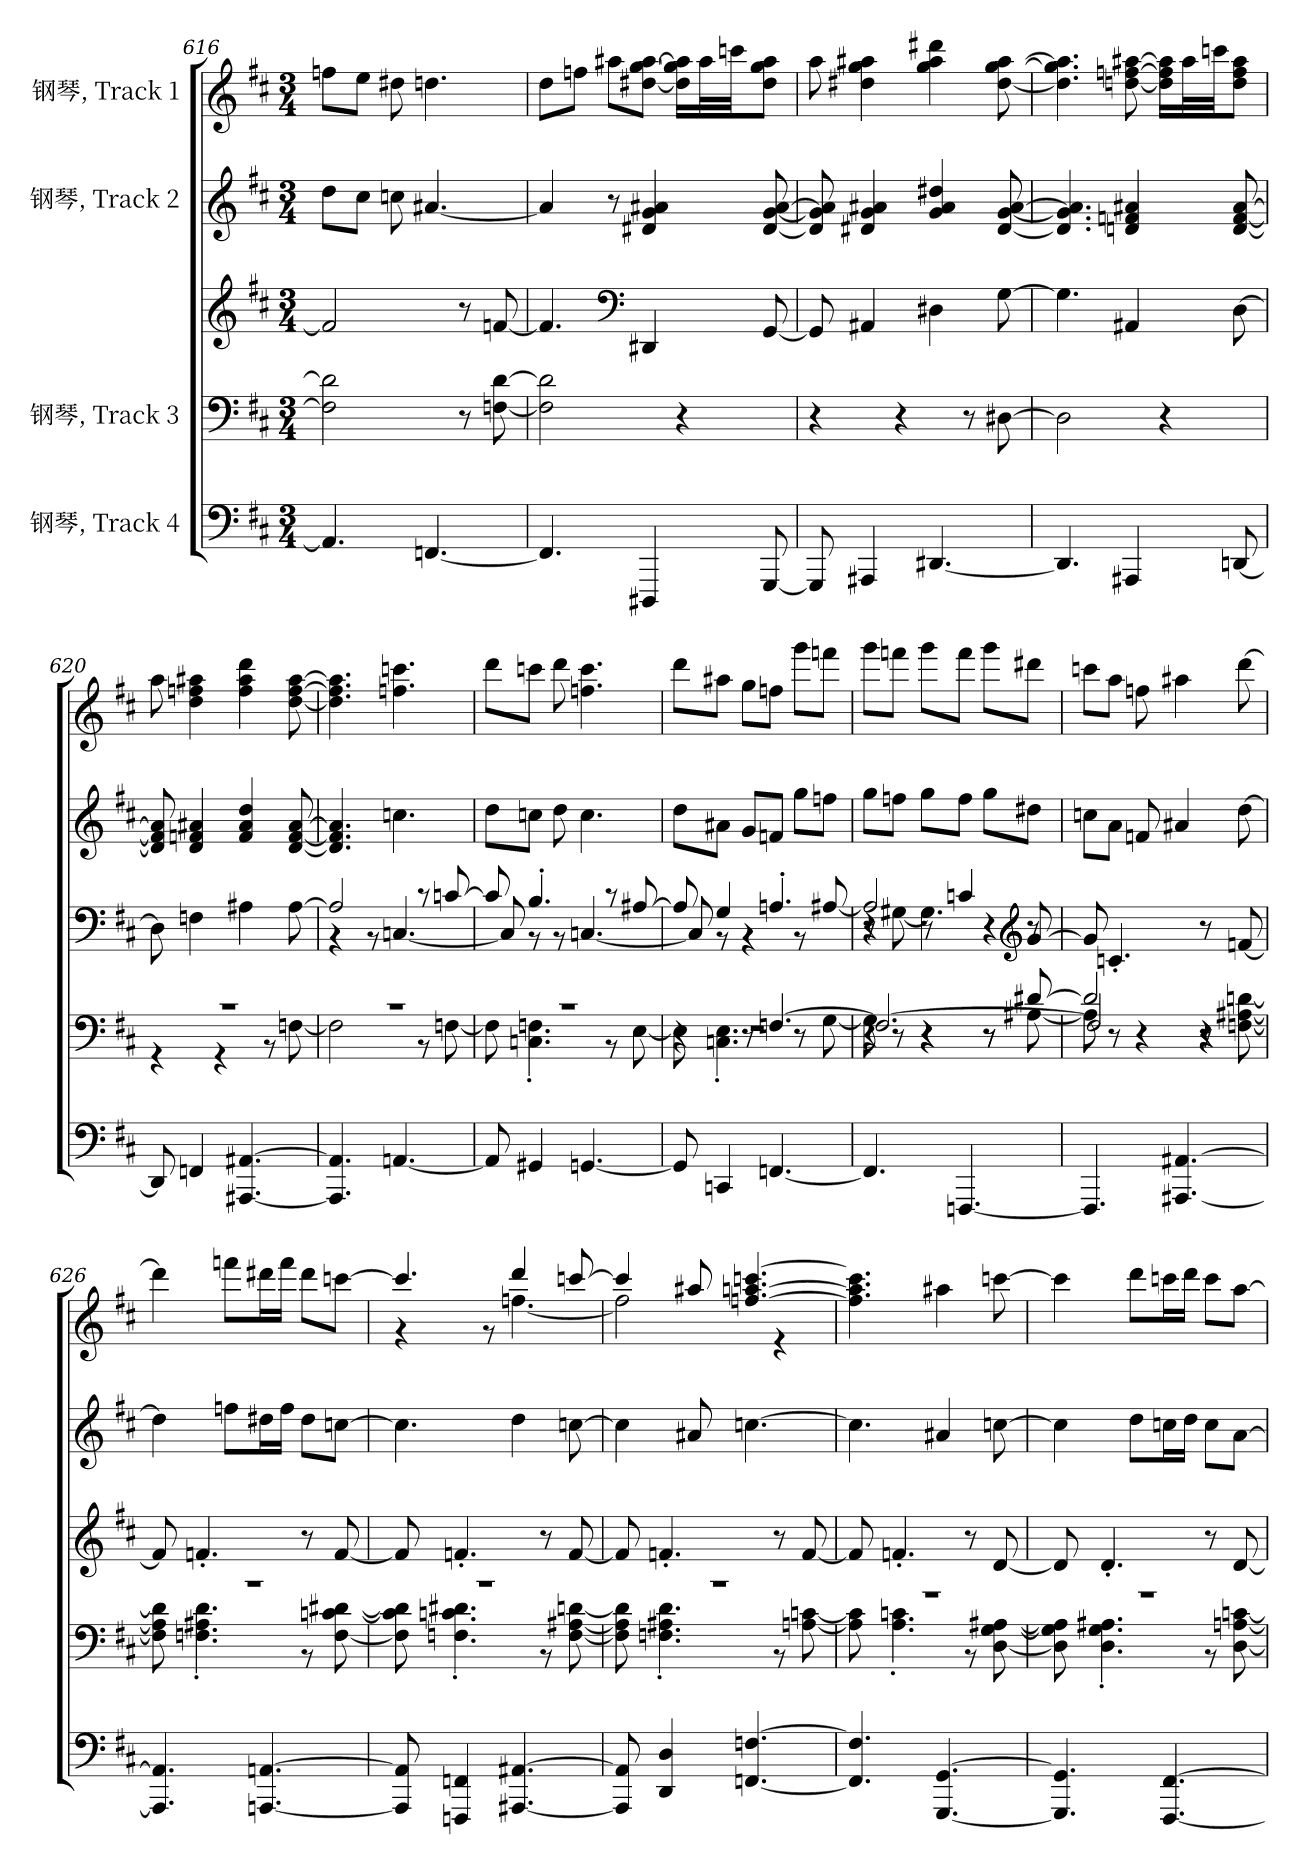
**kern	**kern	**kern	**kern	**kern
*part4	*part3	*part3	*part2	*part1
*staff5	*staff4	*staff3	*staff2	*staff1
*I"钢琴, Track 4	*I"钢琴, Track 3	*	*I"钢琴, Track 2	*I"钢琴, Track 1
*clefF4	*clefF4	*clefG2	*clefG2	*clefG2
*k[f#c#]	*k[f#c#]	*k[f#c#]	*k[f#c#]	*k[f#c#]
*M3/4	*M3/4	*M3/4	*M3/4	*M3/4
=616	=616	=616	=616	=616
4.AA#/]	2F\] 2d\]	2f/]	8dd\L	8ffn\L
.	.	.	8cc#\J	8ee\J
.	.	.	8ccn\	8dd#X\
[4.FFn/	.	.	[4.a#X/	4.ddn\
.	8r	8r	.	.
.	[8Fn\ [8d\	[8fn/	.	.
!!LO:LB:g=z
=617	=617	=617	=617	=617
4.FF/]	2F\] 2d\]	4.f/]	4a#/]	8dd\L
.	.	.	.	8ffn\J
.	.	.	8r	8aa#X\L
*	*	*clefF4	*	*
4DDD#X/	.	4DD#X/	4d#X/ 4g/ 4a#X/	[8dd#X\ [8gg\ [8aa#\J
.	4r	.	.	16dd#\] 16gg\] 16aa#\]LL
.	.	.	.	32aa#\L
.	.	.	.	32cccn\JJ
[8GGG/	.	[8GG/	[8d#/ [8g/ [8a#/	8dd#\ 8gg\ 8aa#\J
=618	=618	=618	=618	=618
8GGG/]	4r	8GG/]	8d#/] 8g/] 8a#/]	8aa\
4AAA#X/	.	4AA#X/	4d#X/ 4g/ 4a#X/	4dd#X\ 4gg\ 4aa#X\
.	4r	.	.	.
[4.DD#X/	.	4D#X\	4g/ 4a#/ 4dd#X/	4gg\ 4aa#\ 4ddd#X\
.	8r	.	.	.
.	[8D#X\	[8G\	[8d#/ [8g/ [8a#/	[8dd#\ [8gg\ [8aa#\
=619	=619	=619	=619	=619
4.DD#/]	2D#\]	4.G\]	4.d#/] 4.g/] 4.a#/]	4.dd#\] 4.gg\] 4.aa#\]
4AAA#X/	.	4AA#X/	4dn/ 4fn/ 4a#X/	[8ddn\ [8ffn\ [8aa#X\
.	4r	.	.	16dd\] 16ff\] 16aa#\]LL
.	.	.	.	32aa#\L
.	.	.	.	32cccn\JJ
[8DDn/	.	[8D\	[8d/ [8f/ [8a#/	8dd\ 8ff\ 8aa#\J
!!LO:PB:g=z
=620	=620	=620	=620	=620
*	*^	*	*	*
8DD/]	2.r	4r	8D\]	8d/] 8f/] 8a#/]	8aa\
4FFn/	.	.	4Fn\	4d/ 4fn/ 4a#X/	4dd\ 4ffn\ 4aa#X\
.	.	4r	.	.	.
[4.AAA#X/ [4.AA#X/	.	.	4A#X\	4f/ 4a#/ 4dd/	4ff\ 4aa#\ 4ddd\
.	.	8r	.	.	.
.	.	[8Fn\	[8A#\	[8d/ [8f/ [8a#/	[8dd\ [8ff\ [8aa#\
=621	=621	=621	=621	=621	=621
*	*	*	*^	*	*
4.AAA#/] 4.AA#/]	2.r	2F\]	2A#/]	4r	4.d/] 4.f/] 4.a#/]	4.dd\] 4.ff\] 4.aa#\]
.	.	.	.	8r	.	.
[4.AAn/	.	.	.	[4.Cn/	4.ccn\	4.ffn\ 4.cccn\
.	.	8r	8r	.	.	.
.	.	[8Fn\	[8cn/	.	.	.
=622	=622	=622	=622	=622	=622	=622
8AA/]	2.r	8F\]	8c/]	8C/]	8dd\L	8ddd\L
4GG#X/	.	4.Cn\' 4.Fn\'	4.B'/	8r	8ccn\J	8cccn\J
.	.	.	.	8r	8dd\	8ddd\
[4.GGn/	.	.	.	[4.Cn/	4.cc\	4.ffn\ 4.ccc\
.	.	8r	8r	.	.	.
.	.	[8E\	[8A#X/	.	.	.
=623	=623	=623	=623	=623	=623	=623
*	*	*^	*	*	*	*
8GG/]	2.r	8E\]	4r	8A#/]	8C/]	8dd\L	8ddd\L
4CCn/	.	4.Cn\' 4.E\'	.	4G/	8r	8a#X\J	8aa#X\J
.	.	.	8r	.	4r	8g/L	8gg\L
[4.FFn/	.	.	[4.Fn/	4.An'/	.	8fn/J	8ffn\J
.	.	8r	.	.	8r	8gg\L	8ggg\L
.	.	[8G\	.	.	[8A#X/	8ffn\J	8fffn\J
!!LO:LB:g=z
=624	=624	=624	=624	=624	=624	=624	=624
*	*	*	*	*	*^	*	*
4.FF/]	4r	8G\]	2.F/_	4r	8r	2A#/]	8gg\L	8ggg\L
.	.	8r	.	.	[8G#X\	.	8ffn\J	8fffn\J
.	4r	4r	.	8r	4.G#\]	.	8gg\L	8ggg\L
[4.FFFn/	.	.	.	4cn/	.	.	8ff\J	8fff\J
.	8r	8r	.	.	.	4r	8gg\L	8ggg\L
*	*	*	*	*clefG2	*	*	*	*
.	[8d#X/	[8A#X\	.	[8g/	8r	.	8dd#X\J	8ddd#X\J
*	*	*	*	*v	*v	*v	*	*
=625	=625	=625	=625	=625	=625	=625
4.FFF/]	2d#/]	8A#\]	2F/]	8g/]	8ccn\L	8cccn\L
.	.	8r	.	4.cn'/	8a\J	8aa\J
.	.	4r	.	.	8fn/	8ffn\
[4.AAA#X/ [4.AA#X/	.	.	.	.	4a#X/	4aa#X\
.	4r	8r	4r	8r	.	.
.	.	[8Fn\ [8A#X\ [8dn\	.	[8fn/	[8dd\	[8ddd\
*	*	*v	*v	*	*	*
=626	=626	=626	=626	=626	=626
4.AAA#/] 4.AA#/]	2.r	8F\] 8A#\] 8d\]	8f/]	4dd\]	4ddd\]
.	.	4.Fn\' 4.A#X\' 4.d\'	4.fn'/	.	.
.	.	.	.	8ffn\L	8fffn\L
[4.AAAn/ [4.AAn/	.	.	.	16dd#X\L	16ddd#X\L
.	.	.	.	16ff\JJ	16fff\JJ
.	.	8r	8r	8dd#\L	8ddd#\L
.	.	[8F\ [8cn\ [8d#X\	[8f/	[8ccn\J	[8cccn\J
!!LO:PB:g=z
=627	=627	=627	=627	=627	=627
*	*	*	*	*	*^
8AAA/] 8AA/]	2.r	8F\] 8c\] 8d#\]	8f/]	4.cc\]	4.ccc/]	4r
4FFFn/ 4FFn/	.	4.Fn\' 4.cn\' 4.d#X\'	4.fn'/	.	.	.
.	.	.	.	.	.	8r
[4.AAA#X/ [4.AA#X/	.	.	.	4dd\	4ddd/	[4.ffn\
.	.	8r	8r	.	.	.
.	.	[8F\ [8A#X\ [8dn\	[8f/	[8ccn\	[8cccn/	.
=628	=628	=628	=628	=628	=628	=628
8AAA#/] 8AA#/]	2.r	8F\] 8A#\] 8d\]	8f/]	4cc\]	4ccc/]	2ff\]
4DD/ 4D/	.	4.Fn\' 4.A#X\' 4.d\'	4.fn'/	.	.	.
.	.	.	.	8a#X/	8aa#X/	.
[4.FFn/ [4.Fn/	.	.	.	[4.ccn\	[4.ffn/ [4.aan/ [4.cccn/	.
.	.	8r	8r	.	.	4r
.	.	[8An\ [8cn\	[8f/	.	.	.
*	*	*	*	*	*v	*v
=629	=629	=629	=629	=629	=629
4.FF/] 4.F/]	2.r	8A\] 8c\]	8f/]	4.cc\]	4.ff\] 4.aa\] 4.ccc\]
.	.	4.A\' 4.cn\'	4.fn'/	.	.
[4.GGG/ [4.GG/	.	.	.	4a#X/	4aa#X\
.	.	8r	8r	.	.
.	.	[8D\ [8G\ [8A#X\	[8d/	[8ccn\	[8cccn\
!!LO:LB:g=z
=630	=630	=630	=630	=630	=630
4.GGG/] 4.GG/]	2.r	8D\] 8G\] 8A#\]	8d/]	4cc\]	4ccc\]
.	.	4.D\' 4.G\' 4.A#X\'	4.d'/	.	.
.	.	.	.	8dd\L	8ddd\L
[4.FFF#/ [4.FF#/	.	.	.	16ccn\L	16cccn\L
.	.	.	.	16dd\JJ	16ddd\JJ
.	.	8r	8r	8cc\L	8ccc\L
.	.	[8D\ [8An\ [8cn\	[8d/	[8a\J	[8aa\J
*	*v	*v	*	*	*
=	=	=	=	=
*-	*-	*-	*-	*-
